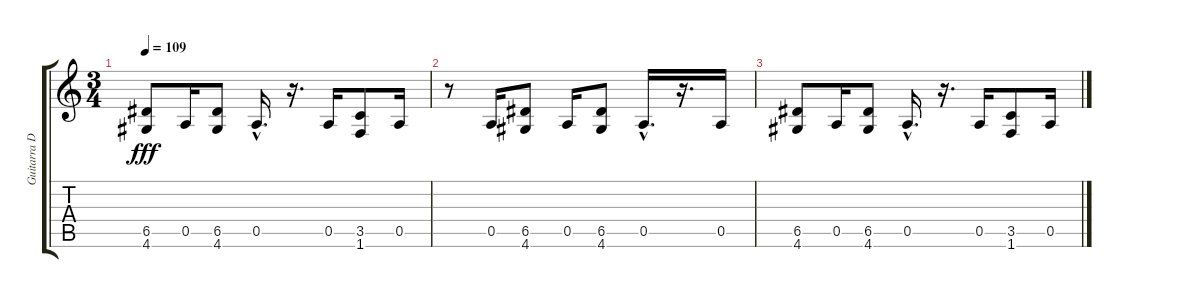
\track ("Guitarra Dist. 2" "Guitarra D") {instrument distortionguitar}
\staff {score tabs}
\tuning (E4 B3 G3 D3 A2 E2) {hide}
\ts (3 4)
\tempo 109
\clef g2
\ks c
(6.5 4.6).8{dy fff} 0.5.16 (6.5 4.6).8 0.5{hac}.16{d} r.16{d} 0.5.16 (3.5 1.6).8 0.5.16 |
r.8 0.5.16 (6.5 4.6).8 0.5.16 (6.5 4.6).8 0.5{hac}.16{d} r.16{d} 0.5.16 |
(6.5 4.6).8 0.5.16 (6.5 4.6).8 0.5{hac}.16{d} r.16{d} 0.5.16 (3.5 1.6).8 0.5.16
